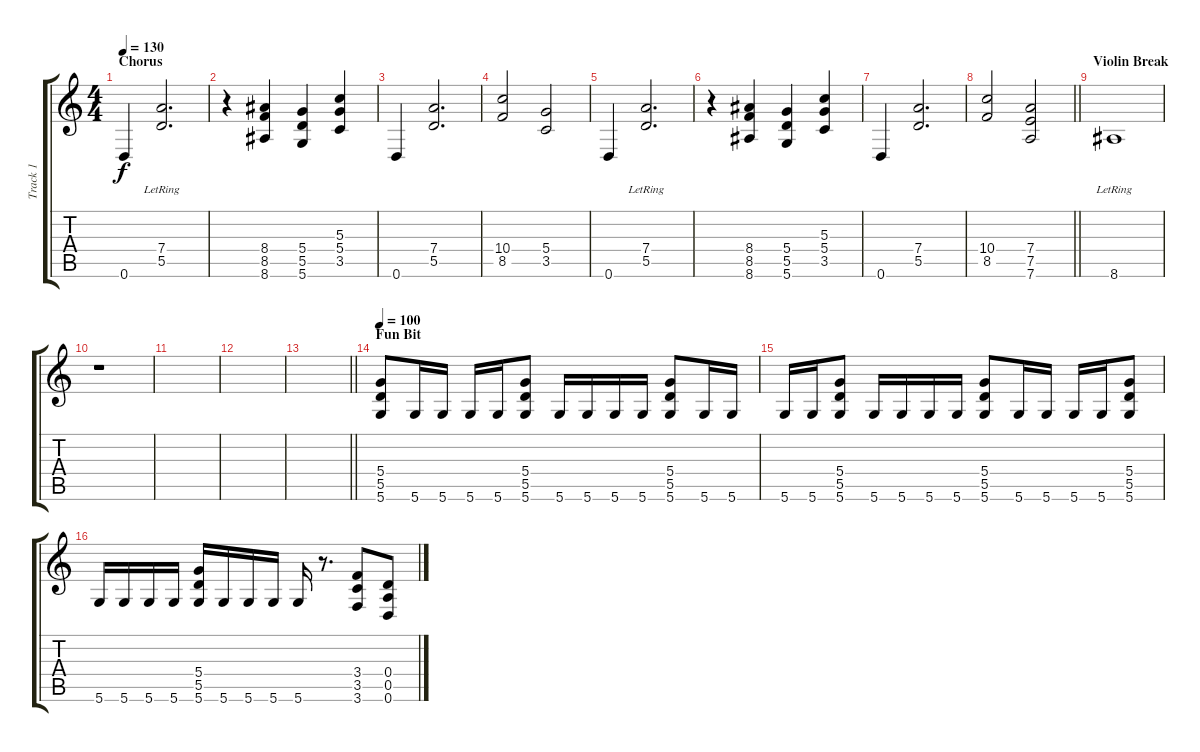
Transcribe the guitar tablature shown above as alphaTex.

\track ("Track 1" "Track 1") {instrument distortionguitar}
\staff {score tabs}
\tuning (E4 B3 G3 D3 A2 D2) {hide}
\ts (4 4)
\section ("" "Chorus")
\tempo 130
\clef g2
\ks c
0.6.4{dy f} (7.4 5.5{lr}).2{d} |
r.4 (8.4 8.5 8.6).4 (5.4 5.5 5.6).4 (5.3 5.4 3.5).4 |
0.6.4 (7.4 5.5).2{d} |
(10.4 8.5).2 (5.4 3.5).2 |
0.6.4 (7.4 5.5{lr}).2{d} |
r.4 (8.4 8.5 8.6).4 (5.4 5.5 5.6).4 (5.3 5.4 3.5).4 |
0.6.4 (7.4 5.5).2{d} |
\barLineRight lightlight
(10.4 8.5).2 (7.4 7.5 7.6).2 |
\section ("" "Violin Break")
8.6{lr}.1 |
r.1 |
|
|
\barLineRight lightlight
|
\section ("" "Fun Bit ")
\tempo 100
(5.4 5.5 5.6).8 5.6.16 5.6.16 5.6.16 5.6.16 (5.4 5.5 5.6).8 5.6.16 5.6.16 5.6.16 5.6.16 (5.4 5.5 5.6).8 5.6.16 5.6.16 |
5.6.16 5.6.16 (5.4 5.5 5.6).8 5.6.16 5.6.16 5.6.16 5.6.16 (5.4 5.5 5.6).8 5.6.16 5.6.16 5.6.16 5.6.16 (5.4 5.5 5.6).8 |
5.6.16 5.6.16 5.6.16 5.6.16 (5.4 5.5 5.6).16 5.6.16 5.6.16 5.6.16 5.6.16 r.8{d} (3.4 3.5 3.6).8 (0.4 0.5 0.6).8
